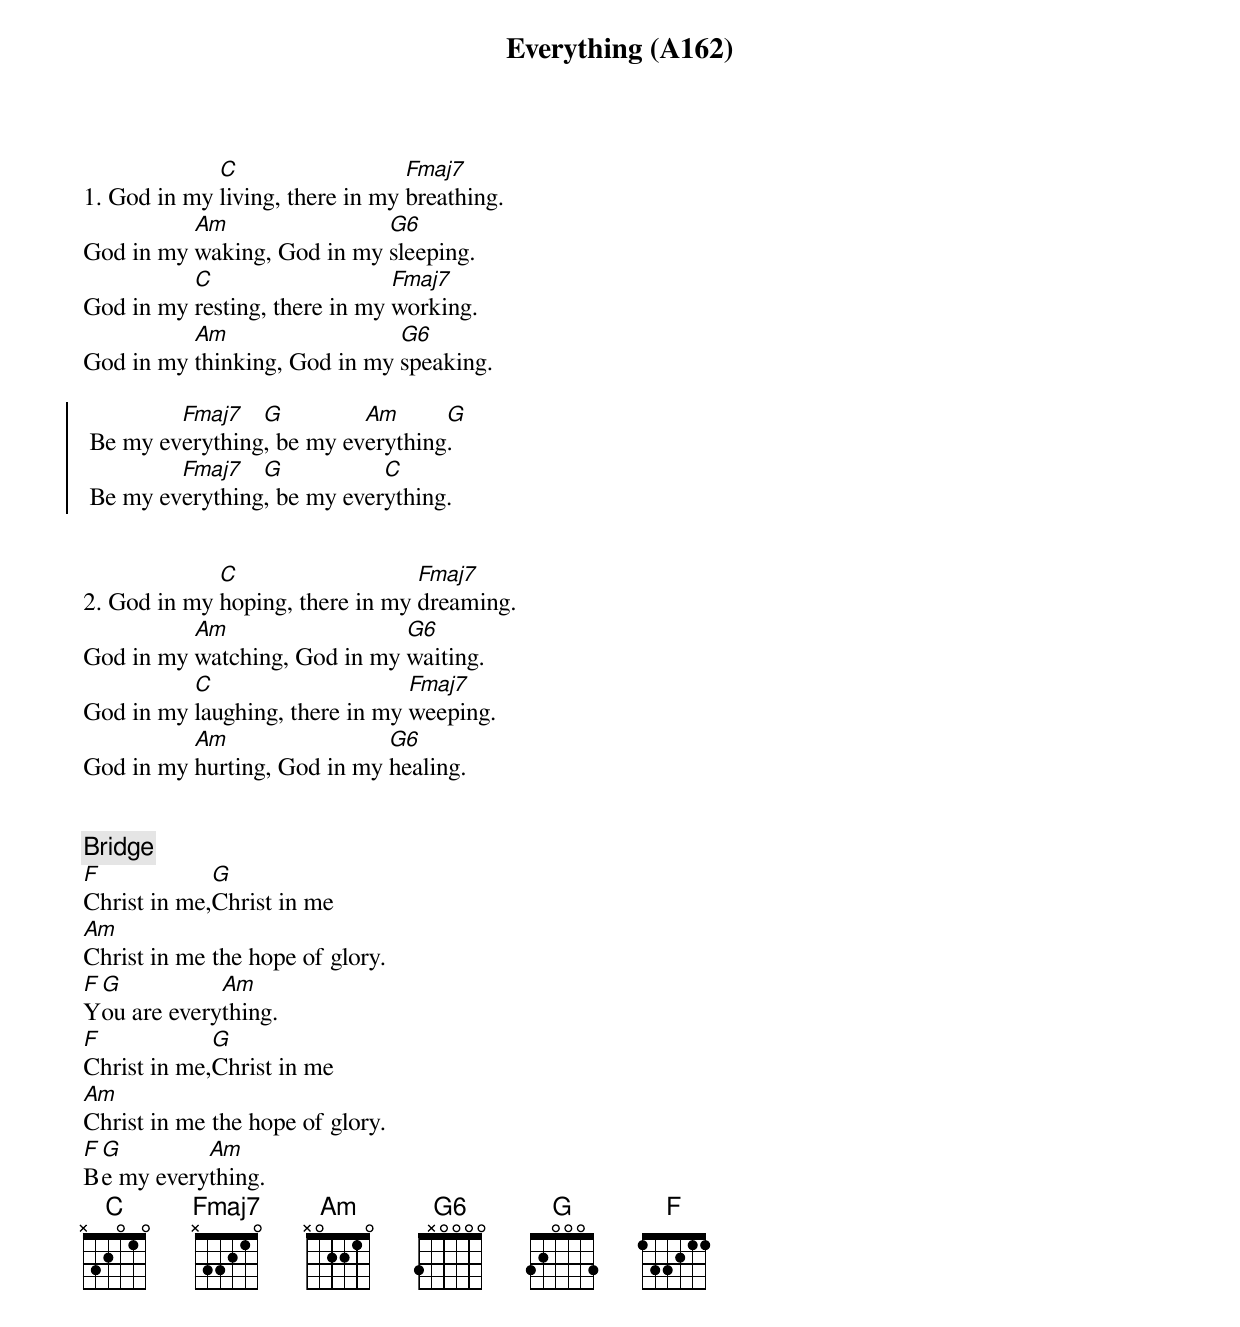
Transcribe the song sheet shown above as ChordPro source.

{title: Everything (A162)}
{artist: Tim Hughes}

1. God in my [C]living, there in my [Fmaj7]breathing.
God in my [Am]waking, God in my [G6]sleeping.
God in my [C]resting, there in my [Fmaj7]working.
God in my [Am]thinking, God in my [G6]speaking.

{soc}
 Be my ev[Fmaj7]erything[G], be my ev[Am]erything[G].
 Be my ev[Fmaj7]erything[G], be my ever[C]ything.
 {eoc}


2. God in my [C]hoping, there in my [Fmaj7]dreaming.
God in my [Am]watching, God in my [G6]waiting.
God in my [C]laughing, there in my [Fmaj7]weeping.
God in my [Am]hurting, God in my [G6]healing.


{comment: Bridge}
[F]Christ in me,[G]Christ in me
[Am]Christ in me the hope of glory.
[F]Y[G]ou are every[Am]thing.
[F]Christ in me,[G]Christ in me
[Am]Christ in me the hope of glory.
[F]B[G]e my every[Am]thing.
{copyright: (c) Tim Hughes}
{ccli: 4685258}
